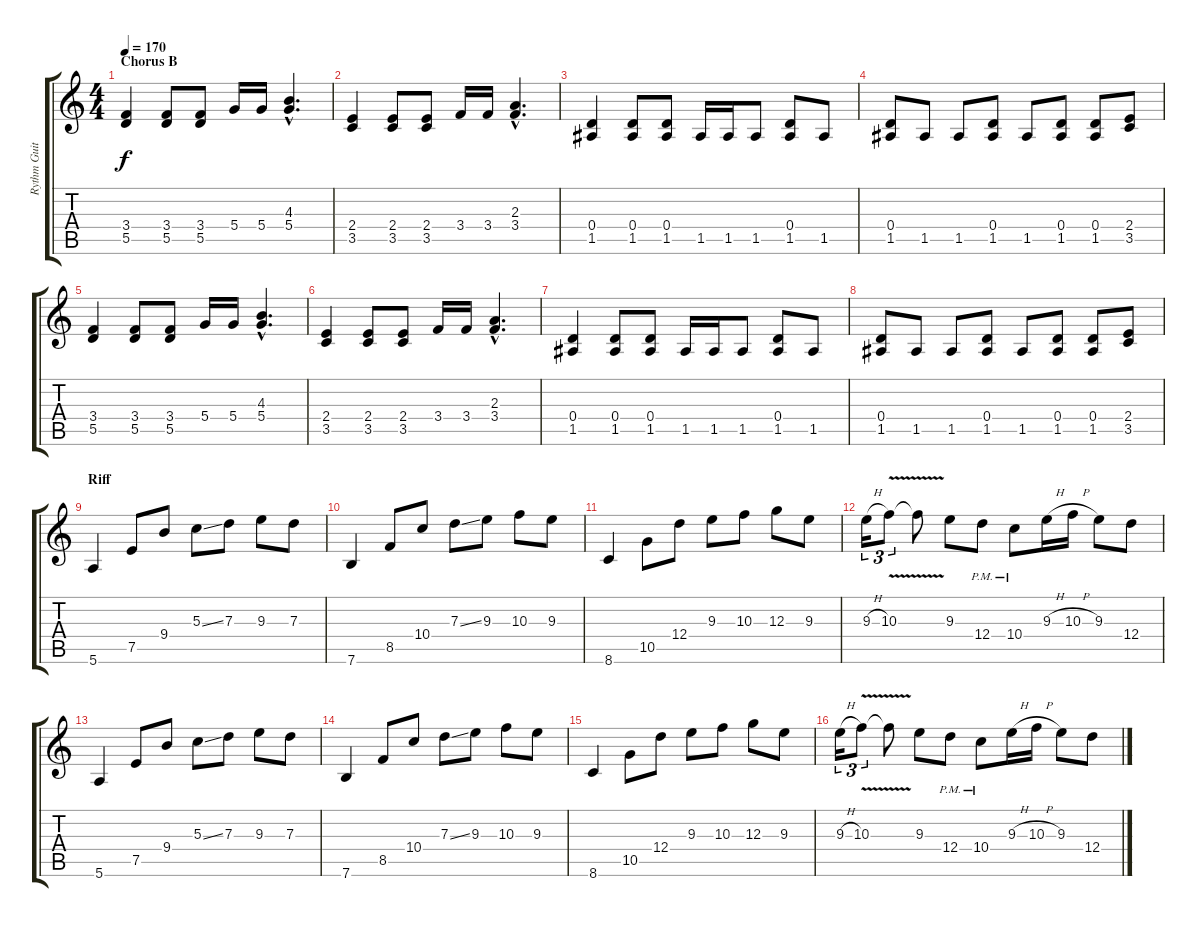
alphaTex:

\track ("Rythm Guitar" "Rythm Guit") {instrument distortionguitar}
\staff {score tabs}
\tuning (E4 B3 G3 D3 A2 E2) {hide}
\ts (4 4)
\section ("" "Chorus B")
\tempo 170
\clef g2
\ks c
(3.4 5.5).4{dy f} (3.4 5.5).8 (3.4 5.5).8 5.4.16 5.4.16 (4.3{hac} 5.4{hac}).4{d} |
(2.4 3.5).4 (2.4 3.5).8 (2.4 3.5).8 3.4.16 3.4.16 (2.3{hac} 3.4{hac}).4{d} |
(0.4 1.5).4 (0.4 1.5).8 (0.4 1.5).8 1.5.16 1.5.16 1.5.8 (0.4 1.5).8 1.5.8 |
(0.4 1.5).8 1.5.8 1.5.8 (0.4 1.5).8 1.5.8 (0.4 1.5).8 (0.4 1.5).8 (2.4 3.5).8 |
(3.4 5.5).4 (3.4 5.5).8 (3.4 5.5).8 5.4.16 5.4.16 (4.3{hac} 5.4{hac}).4{d} |
(2.4 3.5).4 (2.4 3.5).8 (2.4 3.5).8 3.4.16 3.4.16 (2.3{hac} 3.4{hac}).4{d} |
(0.4 1.5).4 (0.4 1.5).8 (0.4 1.5).8 1.5.16 1.5.16 1.5.8 (0.4 1.5).8 1.5.8 |
(0.4 1.5).8 1.5.8 1.5.8 (0.4 1.5).8 1.5.8 (0.4 1.5).8 (0.4 1.5).8 (2.4 3.5).8 |
\section ("" "Riff")
5.6.4 7.5.8 9.4.8 5.3{ss}.8 7.3.8 9.3.8 7.3.8 |
7.6.4 8.5.8 10.4.8 7.3{ss}.8 9.3.8 10.3.8 9.3.8 |
8.6.4 10.5.8 12.4.8 9.3.8 10.3.8 12.3.8 9.3.8 |
9.3{h}.16{tu (3 2)} 10.3{v}.8{tu (3 2)} 10.3{t}.8 9.3.8 12.4{pm}.8 10.4{pm}.8 9.3{h}.16 10.3{h}.16 9.3.8 12.4.8 |
5.6.4 7.5.8 9.4.8 5.3{ss}.8 7.3.8 9.3.8 7.3.8 |
7.6.4 8.5.8 10.4.8 7.3{ss}.8 9.3.8 10.3.8 9.3.8 |
8.6.4 10.5.8 12.4.8 9.3.8 10.3.8 12.3.8 9.3.8 |
9.3{h}.16{tu (3 2)} 10.3{v}.8{tu (3 2)} 10.3{t}.8 9.3.8 12.4{pm}.8 10.4{pm}.8 9.3{h}.16 10.3{h}.16 9.3.8 12.4.8
